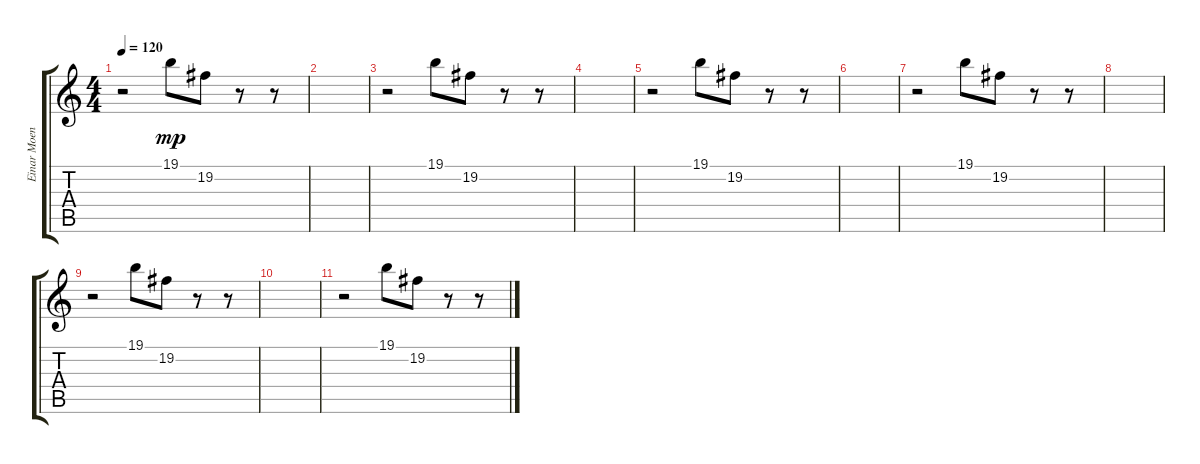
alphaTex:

\track ("Einar Moen" "Einar Moen") {instrument fx3crystal}
\staff {score tabs}
\tuning (E4 B3 G3 D3 A2 E2) {hide}
\ts (4 4)
\tempo 120
\clef g2
\ks c
r.2{dy mp} 19.1.8 19.2.8 r.8 r.8 |
|
r.2 19.1.8 19.2.8 r.8 r.8 |
|
r.2 19.1.8 19.2.8 r.8 r.8 |
|
r.2 19.1.8 19.2.8 r.8 r.8 |
|
r.2 19.1.8 19.2.8 r.8 r.8 |
|
r.2 19.1.8 19.2.8 r.8 r.8
